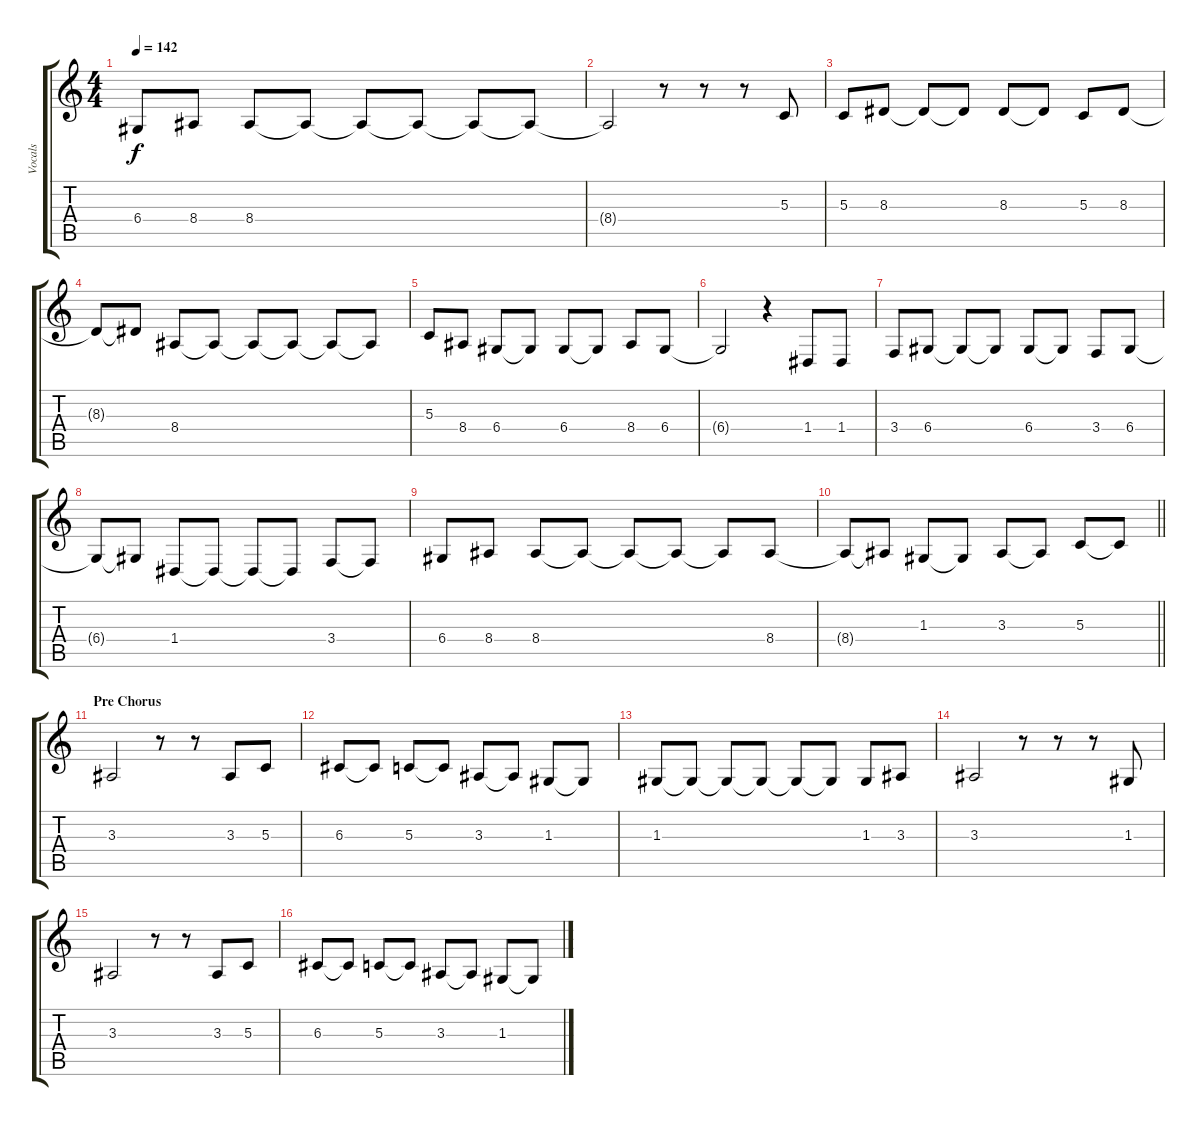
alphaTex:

\track ("Vocals" "Vocals") {instrument lead2sawtooth}
\staff {score tabs}
\tuning (E4 B3 G3 D3 A2 E2) {hide}
\ts (4 4)
\tempo 142
\clef g2
\ks c
6.4.8{dy f} 8.4.8 8.4.8 8.4{t}.8 8.4{t}.8 8.4{t}.8 8.4{t}.8 8.4{t}.8 |
8.4{t}.2 r.8 r.8 r.8 5.3.8 |
5.3.8 8.3.8 8.3{t}.8 8.3{t}.8 8.3.8 8.3{t}.8 5.3.8 8.3.8 |
8.3{t}.8 8.3{t}.8 8.4.8 8.4{t}.8 8.4{t}.8 8.4{t}.8 8.4{t}.8 8.4{t}.8 |
5.3.8 8.4.8 6.4.8 6.4{t}.8 6.4.8 6.4{t}.8 8.4.8 6.4.8 |
6.4{t}.2 r.4 1.4.8 1.4.8 |
3.4.8 6.4.8 6.4{t}.8 6.4{t}.8 6.4.8 6.4{t}.8 3.4.8 6.4.8 |
6.4{t}.8 6.4{t}.8 1.4.8 1.4{t}.8 1.4{t}.8 1.4{t}.8 3.4.8 3.4{t}.8 |
6.4.8 8.4.8 8.4.8 8.4{t}.8 8.4{t}.8 8.4{t}.8 8.4{t}.8 8.4.8 |
\barLineRight lightlight
8.4{t}.8 8.4{t}.8 1.3.8 1.3{t}.8 3.3.8 3.3{t}.8 5.3.8 5.3{t}.8 |
\section ("" "Pre Chorus")
3.3.2 r.8 r.8 3.3.8 5.3.8 |
6.3.8 6.3{t}.8 5.3.8 5.3{t}.8 3.3.8 3.3{t}.8 1.3.8 1.3{t}.8 |
1.3.8 1.3{t}.8 1.3{t}.8 1.3{t}.8 1.3{t}.8 1.3{t}.8 1.3.8 3.3.8 |
3.3.2 r.8 r.8 r.8 1.3.8 |
3.3.2 r.8 r.8 3.3.8 5.3.8 |
6.3.8 6.3{t}.8 5.3.8 5.3{t}.8 3.3.8 3.3{t}.8 1.3.8 1.3{t}.8
